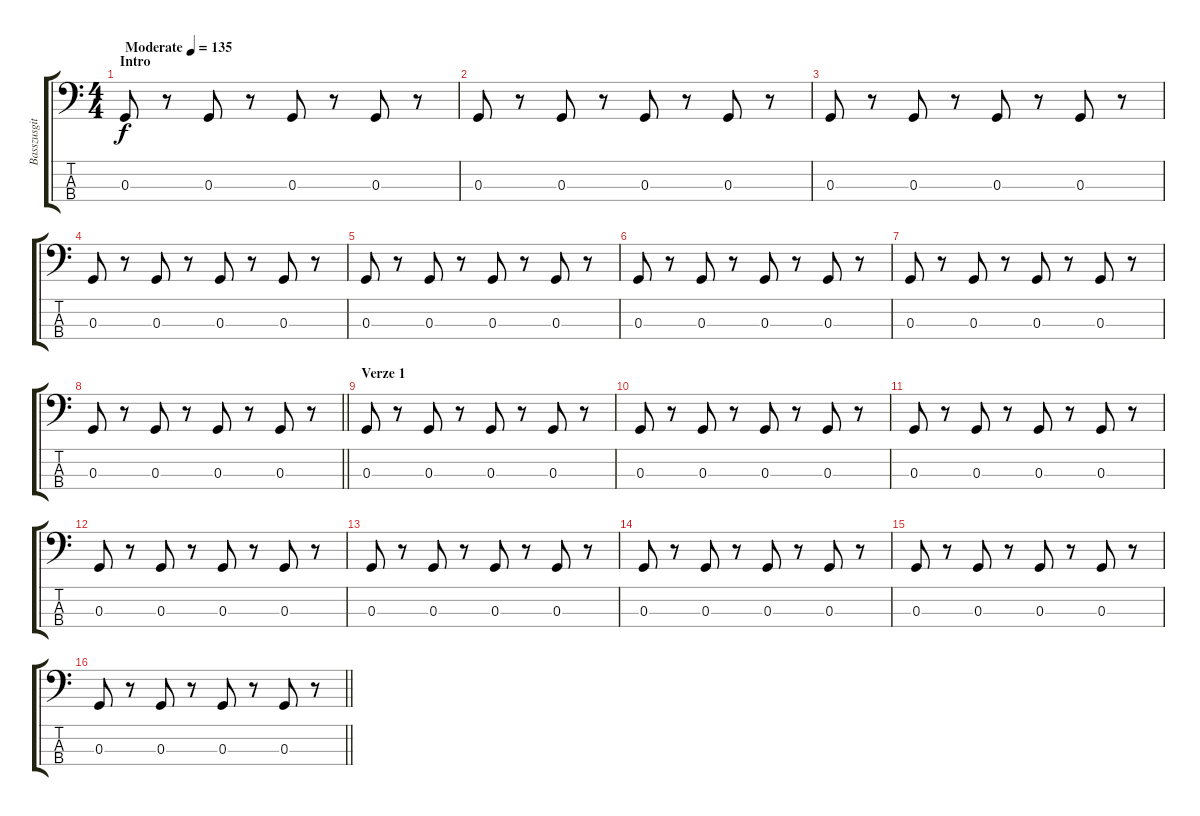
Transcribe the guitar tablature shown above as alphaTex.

\track ("Basszusgitár" "Basszusgit") {instrument electricbassfinger}
\staff {score tabs}
\tuning (F2 C2 G1 D1) {hide}
\ts (4 4)
\section ("" "Intro")
\tempo (135 "Moderate")
\clef f4
\ks c
0.3.8{dy f instrument electricbassfinger} r.8 0.3.8 r.8 0.3.8 r.8 0.3.8 r.8 |
0.3.8 r.8 0.3.8 r.8 0.3.8 r.8 0.3.8 r.8 |
0.3.8 r.8 0.3.8 r.8 0.3.8 r.8 0.3.8 r.8 |
0.3.8 r.8 0.3.8 r.8 0.3.8 r.8 0.3.8 r.8 |
0.3.8 r.8 0.3.8 r.8 0.3.8 r.8 0.3.8 r.8 |
0.3.8 r.8 0.3.8 r.8 0.3.8 r.8 0.3.8 r.8 |
0.3.8 r.8 0.3.8 r.8 0.3.8 r.8 0.3.8 r.8 |
\barLineRight lightlight
0.3.8 r.8 0.3.8 r.8 0.3.8 r.8 0.3.8 r.8 |
\section ("" "Verze 1")
0.3.8 r.8 0.3.8 r.8 0.3.8 r.8 0.3.8 r.8 |
0.3.8 r.8 0.3.8 r.8 0.3.8 r.8 0.3.8 r.8 |
0.3.8 r.8 0.3.8 r.8 0.3.8 r.8 0.3.8 r.8 |
0.3.8 r.8 0.3.8 r.8 0.3.8 r.8 0.3.8 r.8 |
0.3.8 r.8 0.3.8 r.8 0.3.8 r.8 0.3.8 r.8 |
0.3.8 r.8 0.3.8 r.8 0.3.8 r.8 0.3.8 r.8 |
0.3.8 r.8 0.3.8 r.8 0.3.8 r.8 0.3.8 r.8 |
\barLineRight lightlight
0.3.8 r.8 0.3.8 r.8 0.3.8 r.8 0.3.8 r.8
